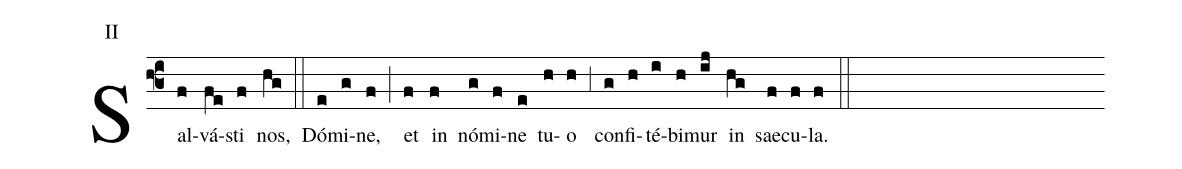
annotation: II;
%%
(f3) Sal(f)vá(fe)sti(f) nos,(hg) (::) Dó(e)mi(g)ne,(f) (;) et(f) in(f) nó(g)mi(f)ne(e) tu(h)o(h) (;3) con(g)fi(h)té(i)bi(h)mur(ij) in(hg) sae(f)cu(f)la.(f) (::)
